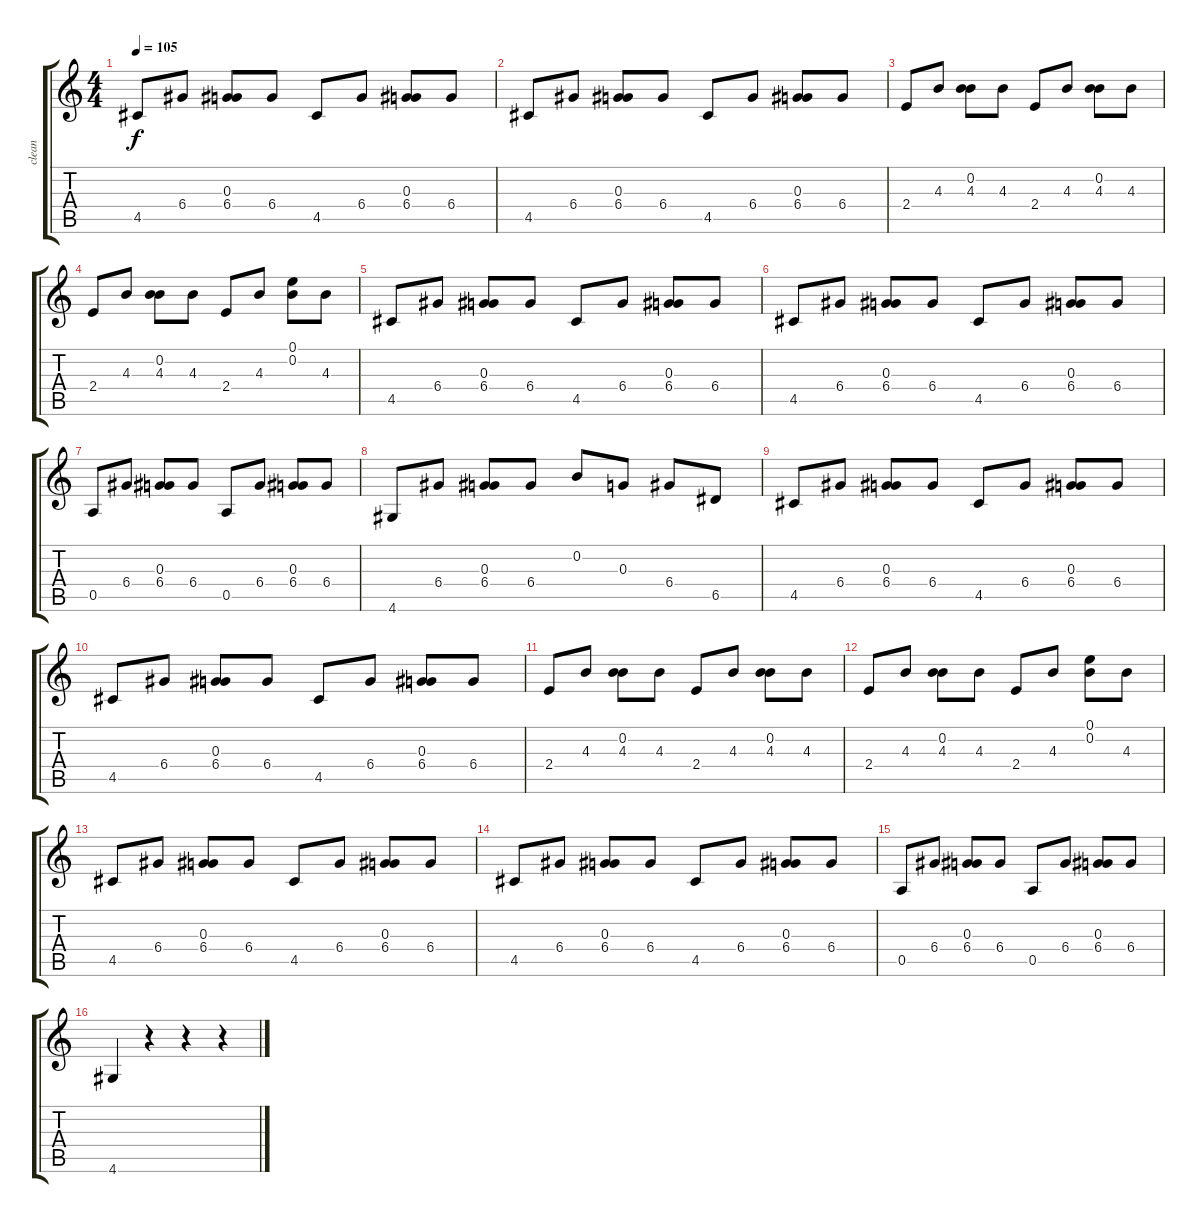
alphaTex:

\track ("clean" "clean") {instrument acousticguitarsteel}
\staff {score tabs}
\tuning (E4 B3 G3 D3 A2 E2) {hide}
\ts (4 4)
\tempo 105
\clef g2
\ks c
4.5.8{dy f} 6.4.8 (0.3 6.4).8 6.4.8 4.5.8 6.4.8 (0.3 6.4).8 6.4.8 |
4.5.8 6.4.8 (0.3 6.4).8 6.4.8 4.5.8 6.4.8 (0.3 6.4).8 6.4.8 |
2.4.8 4.3.8 (0.2 4.3).8 4.3.8 2.4.8 4.3.8 (0.2 4.3).8 4.3.8 |
2.4.8 4.3.8 (0.2 4.3).8 4.3.8 2.4.8 4.3.8 (0.1 0.2).8 4.3.8 |
4.5.8 6.4.8 (0.3 6.4).8 6.4.8 4.5.8 6.4.8 (0.3 6.4).8 6.4.8 |
4.5.8 6.4.8 (0.3 6.4).8 6.4.8 4.5.8 6.4.8 (0.3 6.4).8 6.4.8 |
0.5.8 6.4.8 (0.3 6.4).8 6.4.8 0.5.8 6.4.8 (0.3 6.4).8 6.4.8 |
4.6.8 6.4.8 (0.3 6.4).8 6.4.8 0.2.8 0.3.8 6.4.8 6.5.8 |
4.5.8 6.4.8 (0.3 6.4).8 6.4.8 4.5.8 6.4.8 (0.3 6.4).8 6.4.8 |
4.5.8 6.4.8 (0.3 6.4).8 6.4.8 4.5.8 6.4.8 (0.3 6.4).8 6.4.8 |
2.4.8 4.3.8 (0.2 4.3).8 4.3.8 2.4.8 4.3.8 (0.2 4.3).8 4.3.8 |
2.4.8 4.3.8 (0.2 4.3).8 4.3.8 2.4.8 4.3.8 (0.1 0.2).8 4.3.8 |
4.5.8 6.4.8 (0.3 6.4).8 6.4.8 4.5.8 6.4.8 (0.3 6.4).8 6.4.8 |
4.5.8 6.4.8 (0.3 6.4).8 6.4.8 4.5.8 6.4.8 (0.3 6.4).8 6.4.8 |
0.5.8 6.4.8 (0.3 6.4).8 6.4.8 0.5.8 6.4.8 (0.3 6.4).8 6.4.8 |
4.6.4 r.4 r.4 r.4
